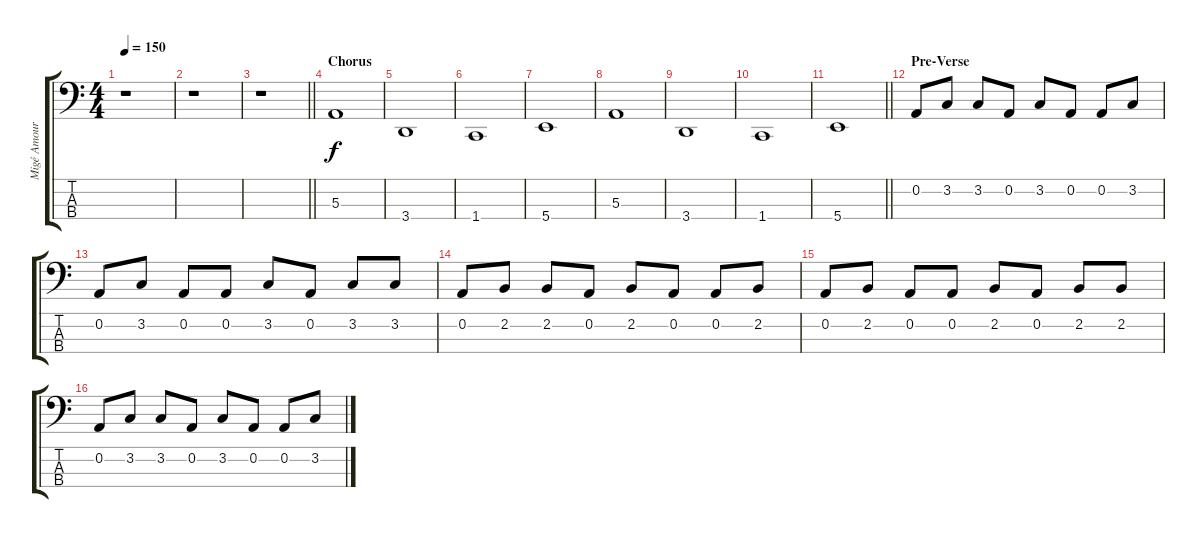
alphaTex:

\track ("Migé Amour (Bass)" "Migé Amour") {instrument electricbassfinger}
\staff {score tabs}
\tuning (D2 A1 E1 B0) {hide}
\ts (4 4)
\tempo 150
\clef f4
\ks c
r.1{dy f} |
r.1 |
\barLineRight lightlight
r.1 |
\section ("" "Chorus")
5.3.1 |
3.4.1 |
1.4.1 |
5.4.1 |
5.3.1 |
3.4.1 |
1.4.1 |
\barLineRight lightlight
5.4.1 |
\section ("" "Pre-Verse")
0.2.8 3.2.8 3.2.8 0.2.8 3.2.8 0.2.8 0.2.8 3.2.8 |
0.2.8 3.2.8 0.2.8 0.2.8 3.2.8 0.2.8 3.2.8 3.2.8 |
0.2.8 2.2.8 2.2.8 0.2.8 2.2.8 0.2.8 0.2.8 2.2.8 |
0.2.8 2.2.8 0.2.8 0.2.8 2.2.8 0.2.8 2.2.8 2.2.8 |
0.2.8 3.2.8 3.2.8 0.2.8 3.2.8 0.2.8 0.2.8 3.2.8
